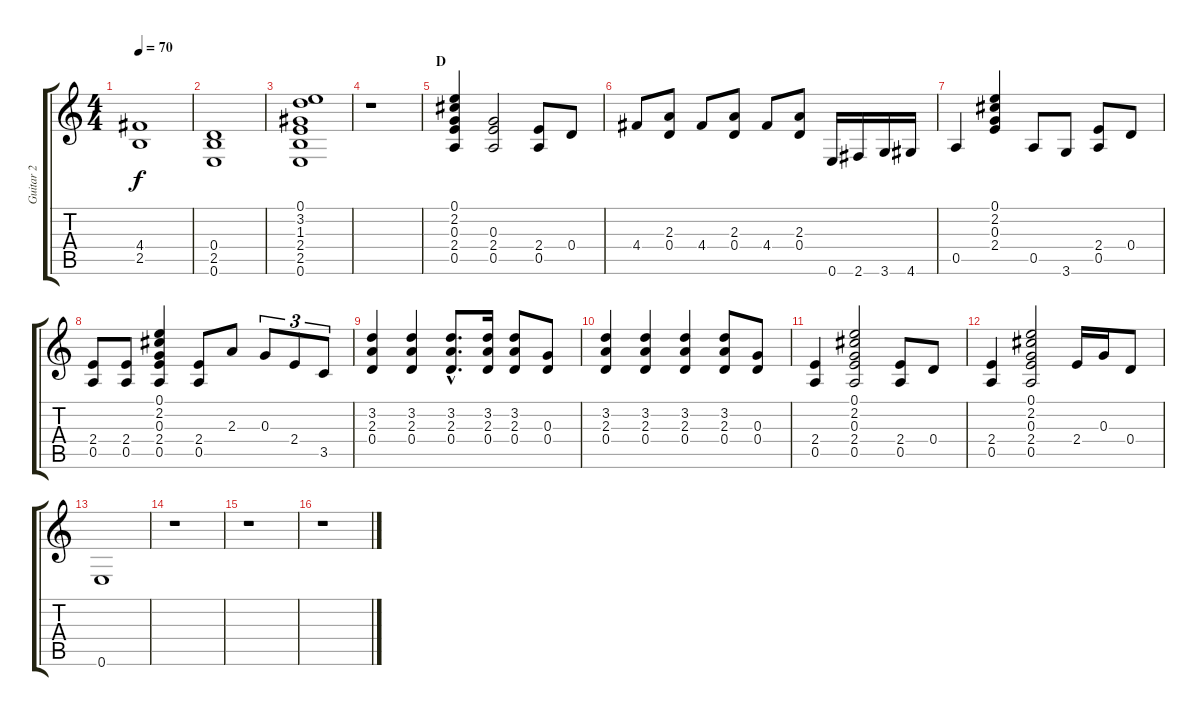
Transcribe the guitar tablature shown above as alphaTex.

\track ("Guitar 2" "Guitar 2") {instrument electricguitarclean}
\staff {score tabs}
\tuning (E4 B3 G3 D3 A2 E2) {hide}
\ts (4 4)
\tempo 70
\clef g2
\ks c
(4.4 2.5).1{dy f} |
(0.4 2.5 0.6).1 |
(0.1 3.2 1.3 2.4 2.5 0.6).1 |
r.1 |
\section ("" "D")
(0.1 2.2 0.3 2.4 0.5).4 (0.3 2.4 0.5).2 (2.4 0.5).8 0.4.8 |
4.4.8 (2.3 0.4).8 4.4.8 (2.3 0.4).8 4.4.8 (2.3 0.4).8 0.6.16 2.6.16 3.6.16 4.6.16 |
0.5.4 (0.1 2.2 0.3 2.4).4 0.5.8 3.6.8 (2.4 0.5).8 0.4.8 |
(2.4 0.5).8 (2.4 0.5).8 (0.1 2.2 0.3 2.4 0.5).4 (2.4 0.5).8 2.3.8 0.3.8{tu (3 2)} 2.4.8{tu (3 2)} 3.5.8{tu (3 2)} |
(3.2 2.3 0.4).4 (3.2 2.3 0.4).4 (3.2{hac} 2.3{hac} 0.4{hac}).8{d} (3.2 2.3 0.4).16 (3.2 2.3 0.4).8 (0.3 0.4).8 |
(3.2 2.3 0.4).4 (3.2 2.3 0.4).4 (3.2 2.3 0.4).4 (3.2 2.3 0.4).8 (0.3 0.4).8 |
(2.4 0.5).4 (0.1 2.2 0.3 2.4 0.5).2 (2.4 0.5).8 0.4.8 |
(2.4 0.5).4 (0.1 2.2 0.3 2.4 0.5).2 2.4.16 0.3.16 0.4.8 |
0.6.1 |
r.1 |
r.1 |
r.1
